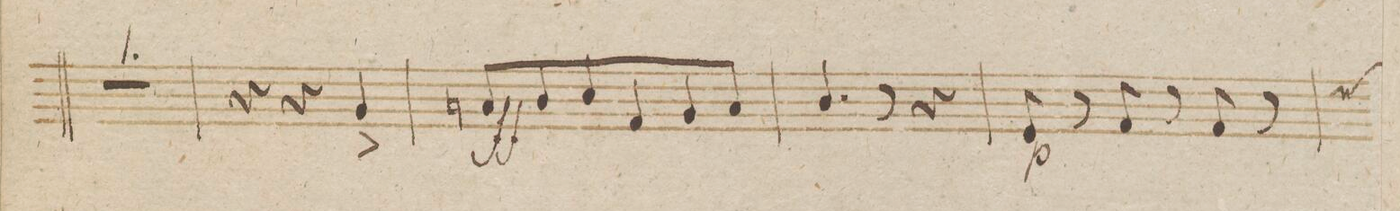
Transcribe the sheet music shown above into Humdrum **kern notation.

**kern	**dynam
*I"Viola.	*
*clefC3	*
*k[b-]	*
*met(c|)	*
*M3/4	*
2.r	.
=186	=186
4r	.
4r	.
4A^/	.
=187	=187
8Bn/L	ff
8c/	.
8d/	.
8G/	.
8A/	.
8B/J	.
=188	=188
4.c/	.
8r	.
4r	.
=189	=189
8F/	p
8r	.
8G/	.
8r	.
8G/	.
8r	.
*custos:f	*
=190	=190
*-	*-
